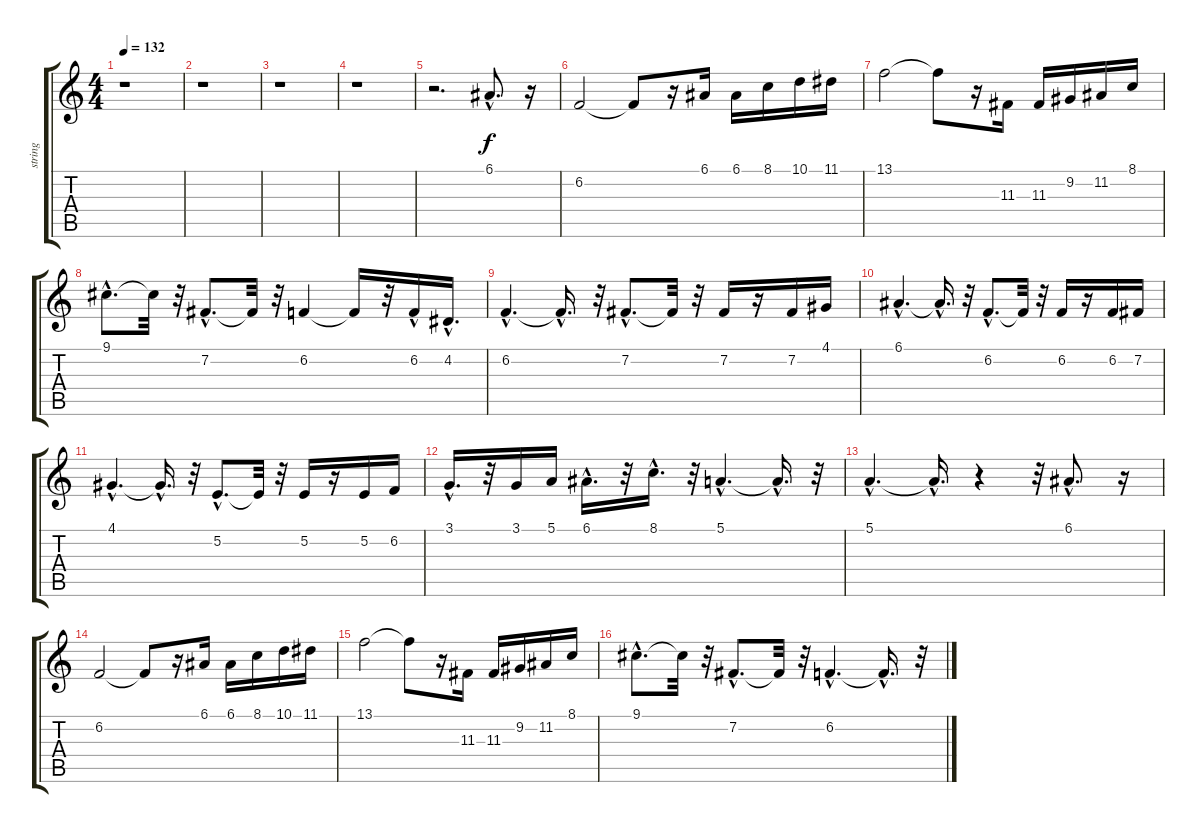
\track ("string" "string") {instrument stringensemble1}
\staff {score tabs}
\tuning (E4 B3 G3 D3 A2 E2) {hide}
\ts (4 4)
\tempo 132
\clef g2
\ks c
r.1{dy f instrument stringensemble1} |
r.1 |
r.1 |
r.1 |
r.2{d} 6.1{hac}.8{d} r.16 |
6.2.2 6.2{t}.8 r.16 6.1.16 6.1.16 8.1.16 10.1.16 11.1.16 |
13.1.2 13.1{t}.8 r.16 11.3.16 11.3.16 9.2.16 11.2.16 8.1.16 |
9.1{hac}.8{d} 9.1{t}.32 r.32 7.2{hac}.8{d} 7.2{t}.32 r.32 6.2.4 6.2{t}.16 r.32 6.2{hac}.16 4.2{hac}.16{d} |
6.2{hac}.4{d} 6.2{hac t}.16{d} r.32 7.2{hac}.8{d} 7.2{t}.32 r.32 7.2.16 r.16 7.2.16 4.1.16 |
6.1{hac}.4{d} 6.1{hac t}.16{d} r.32 6.2{hac}.8{d} 6.2{t}.32 r.32 6.2.16 r.16 6.2.16 7.2.16 |
4.1{hac}.4{d} 4.1{hac t}.16{d} r.32 5.2{hac}.8{d} 5.2{t}.32 r.32 5.2.16 r.16 5.2.16 6.2.16 |
3.1{hac}.16{d} r.32 3.1.16 5.1.16 6.1{hac}.16{d} r.32 8.1{hac}.16{d} r.32 5.1{hac}.4{d volume 8} 5.1{hac t}.16{d} r.32 |
5.1{hac}.4{d} 5.1{hac t}.16{d} r.4 r.32 6.1{hac}.8{d volume 10} r.16 |
6.2.2 6.2{t}.8 r.16 6.1.16 6.1.16 8.1.16 10.1.16 11.1.16 |
13.1.2 13.1{t}.8 r.16 11.3.16 11.3.16 9.2.16 11.2.16 8.1.16 |
9.1{hac}.8{d} 9.1{t}.32 r.32 7.2{hac}.8{d} 7.2{t}.32 r.32 6.2{hac}.4{d} 6.2{hac t}.16{d} r.32
